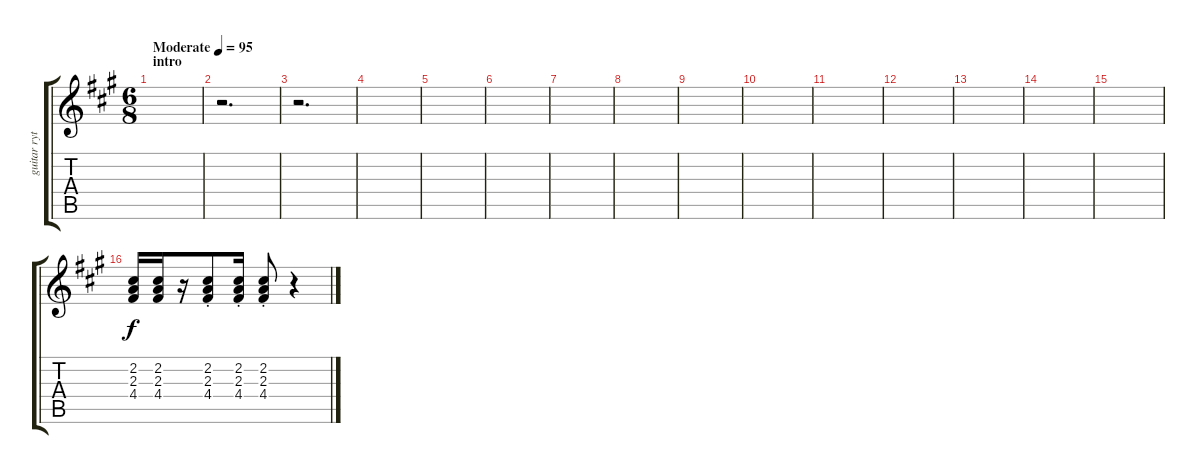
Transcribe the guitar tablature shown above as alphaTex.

\track ("guitar rythmique" "guitar ryt") {instrument overdrivenguitar}
\staff {score tabs}
\tuning (E4 B3 G3 D3 A2 E2) {hide}
\ts (6 8)
\section ("" "intro")
\tempo (95 "Moderate")
\clef g2
\ks a
|
r.2{d} |
r.2{d} |
|
|
|
|
|
|
|
|
|
|
|
|
(2.2 2.3 4.4).16 (2.2 2.3 4.4).16 r.16 (2.2{st} 2.3{st} 4.4{st}).8 (2.2{st} 2.3{st} 4.4).16 (2.2{st} 2.3{st} 4.4{st}).8 r.4
